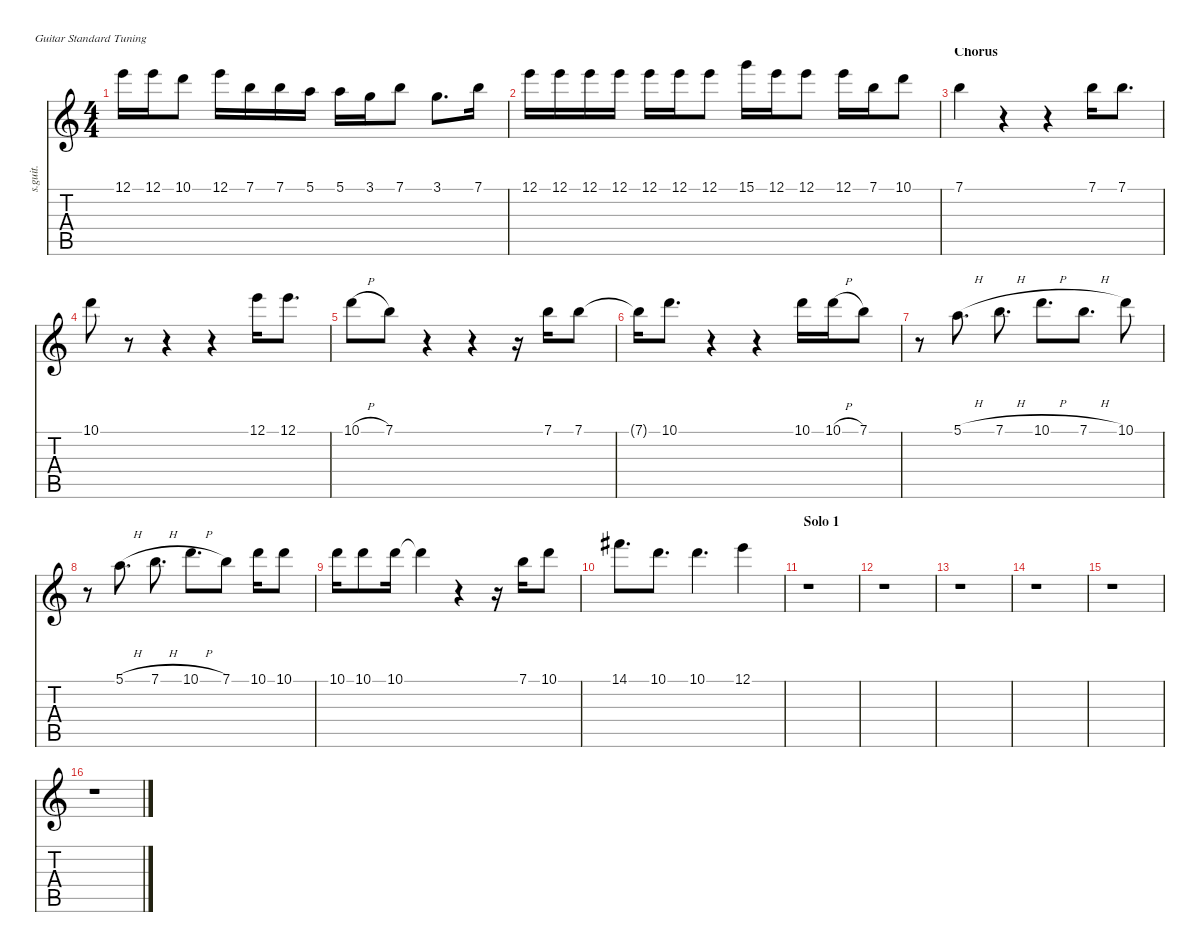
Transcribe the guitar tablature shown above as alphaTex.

\defaultSystemsLayout 4
\hideDynamics
\bracketExtendMode nobrackets
\track ("Brian Johnson - Vocals" "s.guit.") {instrument clarinet}
\staff {score tabs}
\tuning (E4 B3 G3 D3 A2 E2)
\displaytranspose 12
\ts (4 4)
\tempo (93 hide)
\clef g2
\ks c
12.1.16{lyrics (0 "") lyrics (1 "") lyrics (2 "") lyrics (3 "") lyrics (4 "") dy f} 12.1.16{lyrics (0 "") lyrics (1 "") lyrics (2 "") lyrics (3 "") lyrics (4 "")} 10.1.8{lyrics (0 "") lyrics (1 "") lyrics (2 "") lyrics (3 "") lyrics (4 "")} 12.1.16{lyrics (0 "") lyrics (1 "") lyrics (2 "") lyrics (3 "") lyrics (4 "")} 7.1.16{lyrics (0 "") lyrics (1 "") lyrics (2 "") lyrics (3 "") lyrics (4 "")} 7.1.16{lyrics (0 "") lyrics (1 "") lyrics (2 "") lyrics (3 "") lyrics (4 "")} 5.1.16{lyrics (0 "") lyrics (1 "") lyrics (2 "") lyrics (3 "") lyrics (4 "")} 5.1.16{lyrics (0 "") lyrics (1 "") lyrics (2 "") lyrics (3 "") lyrics (4 "")} 3.1.16{lyrics (0 "") lyrics (1 "") lyrics (2 "") lyrics (3 "") lyrics (4 "")} 7.1.8{lyrics (0 "") lyrics (1 "") lyrics (2 "") lyrics (3 "") lyrics (4 "")} 3.1.8{d lyrics (0 "") lyrics (1 "") lyrics (2 "") lyrics (3 "") lyrics (4 "")} 7.1.16{lyrics (0 "") lyrics (1 "") lyrics (2 "") lyrics (3 "") lyrics (4 "")} |
12.1.16{lyrics (0 "") lyrics (1 "") lyrics (2 "") lyrics (3 "") lyrics (4 "")} 12.1.16{lyrics (0 "") lyrics (1 "") lyrics (2 "") lyrics (3 "") lyrics (4 "")} 12.1.16{lyrics (0 "") lyrics (1 "") lyrics (2 "") lyrics (3 "") lyrics (4 "")} 12.1.16{lyrics (0 "") lyrics (1 "") lyrics (2 "") lyrics (3 "") lyrics (4 "")} 12.1.16{lyrics (0 "") lyrics (1 "") lyrics (2 "") lyrics (3 "") lyrics (4 "")} 12.1.16{lyrics (0 "") lyrics (1 "") lyrics (2 "") lyrics (3 "") lyrics (4 "")} 12.1.8{lyrics (0 "") lyrics (1 "") lyrics (2 "") lyrics (3 "") lyrics (4 "")} 15.1.16{lyrics (0 "") lyrics (1 "") lyrics (2 "") lyrics (3 "") lyrics (4 "")} 12.1.16{lyrics (0 "") lyrics (1 "") lyrics (2 "") lyrics (3 "") lyrics (4 "")} 12.1.8{lyrics (0 "") lyrics (1 "") lyrics (2 "") lyrics (3 "") lyrics (4 "")} 12.1.16{lyrics (0 "") lyrics (1 "") lyrics (2 "") lyrics (3 "") lyrics (4 "")} 7.1.16{lyrics (0 "") lyrics (1 "") lyrics (2 "") lyrics (3 "") lyrics (4 "")} 10.1.8{lyrics (0 "") lyrics (1 "") lyrics (2 "") lyrics (3 "") lyrics (4 "")} |
\section ("" "Chorus")
\tempo (95 hide)
7.1.4{lyrics (0 "") lyrics (1 "") lyrics (2 "") lyrics (3 "") lyrics (4 "")} r.4 r.4 7.1.16{lyrics (0 "") lyrics (1 "") lyrics (2 "") lyrics (3 "") lyrics (4 "")} 7.1.8{d lyrics (0 "") lyrics (1 "") lyrics (2 "") lyrics (3 "") lyrics (4 "")} |
10.1.8{lyrics (0 "") lyrics (1 "") lyrics (2 "") lyrics (3 "") lyrics (4 "")} r.8 r.4 r.4 12.1.16{lyrics (0 "") lyrics (1 "") lyrics (2 "") lyrics (3 "") lyrics (4 "")} 12.1.8{d lyrics (0 "") lyrics (1 "") lyrics (2 "") lyrics (3 "") lyrics (4 "")} |
10.1{h}.8{lyrics (0 "") lyrics (1 "") lyrics (2 "") lyrics (3 "") lyrics (4 "")} 7.1.8{lyrics (0 "") lyrics (1 "") lyrics (2 "") lyrics (3 "") lyrics (4 "")} r.4 r.4 r.16 7.1.16{lyrics (0 "") lyrics (1 "") lyrics (2 "") lyrics (3 "") lyrics (4 "")} 7.1.8{lyrics (0 "") lyrics (1 "") lyrics (2 "") lyrics (3 "") lyrics (4 "")} |
7.1{t}.16{lyrics (0 "") lyrics (1 "") lyrics (2 "") lyrics (3 "") lyrics (4 "")} 10.1.8{d lyrics (0 "") lyrics (1 "") lyrics (2 "") lyrics (3 "") lyrics (4 "")} r.4 r.4 10.1.16{lyrics (0 "") lyrics (1 "") lyrics (2 "") lyrics (3 "") lyrics (4 "")} 10.1{h}.16{lyrics (0 "") lyrics (1 "") lyrics (2 "") lyrics (3 "") lyrics (4 "")} 7.1.8{lyrics (0 "") lyrics (1 "") lyrics (2 "") lyrics (3 "") lyrics (4 "")} |
\tempo (97 hide)
r.8 5.1{h}.8{d lyrics (0 "") lyrics (1 "") lyrics (2 "") lyrics (3 "") lyrics (4 "")} 7.1{h}.8{d lyrics (0 "") lyrics (1 "") lyrics (2 "") lyrics (3 "") lyrics (4 "")} 10.1{h}.8{d lyrics (0 "") lyrics (1 "") lyrics (2 "") lyrics (3 "") lyrics (4 "")} 7.1{h}.8{d lyrics (0 "") lyrics (1 "") lyrics (2 "") lyrics (3 "") lyrics (4 "")} 10.1.8{lyrics (0 "") lyrics (1 "") lyrics (2 "") lyrics (3 "") lyrics (4 "")} |
r.8 5.1{h}.8{d lyrics (0 "") lyrics (1 "") lyrics (2 "") lyrics (3 "") lyrics (4 "")} 7.1{h}.8{d lyrics (0 "") lyrics (1 "") lyrics (2 "") lyrics (3 "") lyrics (4 "")} 10.1{h}.8{d lyrics (0 "") lyrics (1 "") lyrics (2 "") lyrics (3 "") lyrics (4 "")} 7.1.8{lyrics (0 "") lyrics (1 "") lyrics (2 "") lyrics (3 "") lyrics (4 "")} 10.1.16{lyrics (0 "") lyrics (1 "") lyrics (2 "") lyrics (3 "") lyrics (4 "")} 10.1.8{lyrics (0 "") lyrics (1 "") lyrics (2 "") lyrics (3 "") lyrics (4 "")} |
10.1.16{lyrics (0 "") lyrics (1 "") lyrics (2 "") lyrics (3 "") lyrics (4 "")} 10.1.8{lyrics (0 "") lyrics (1 "") lyrics (2 "") lyrics (3 "") lyrics (4 "")} 10.1.16{lyrics (0 "") lyrics (1 "") lyrics (2 "") lyrics (3 "") lyrics (4 "")} 10.1{t}.4{lyrics (0 "") lyrics (1 "") lyrics (2 "") lyrics (3 "") lyrics (4 "")} r.4 r.16 7.1.16{lyrics (0 "") lyrics (1 "") lyrics (2 "") lyrics (3 "") lyrics (4 "")} 10.1.8{lyrics (0 "") lyrics (1 "") lyrics (2 "") lyrics (3 "") lyrics (4 "")} |
14.1{acc #}.8{d lyrics (0 "") lyrics (1 "") lyrics (2 "") lyrics (3 "") lyrics (4 "")} 10.1.8{d lyrics (0 "") lyrics (1 "") lyrics (2 "") lyrics (3 "") lyrics (4 "")} 10.1.4{d lyrics (0 "") lyrics (1 "") lyrics (2 "") lyrics (3 "") lyrics (4 "")} 12.1.4{lyrics (0 "") lyrics (1 "") lyrics (2 "") lyrics (3 "") lyrics (4 "")} |
\section ("" "Solo 1")
\tempo (95 hide)
r.1 |
r.1 |
r.1 |
r.1 |
r.1 |
r.1
